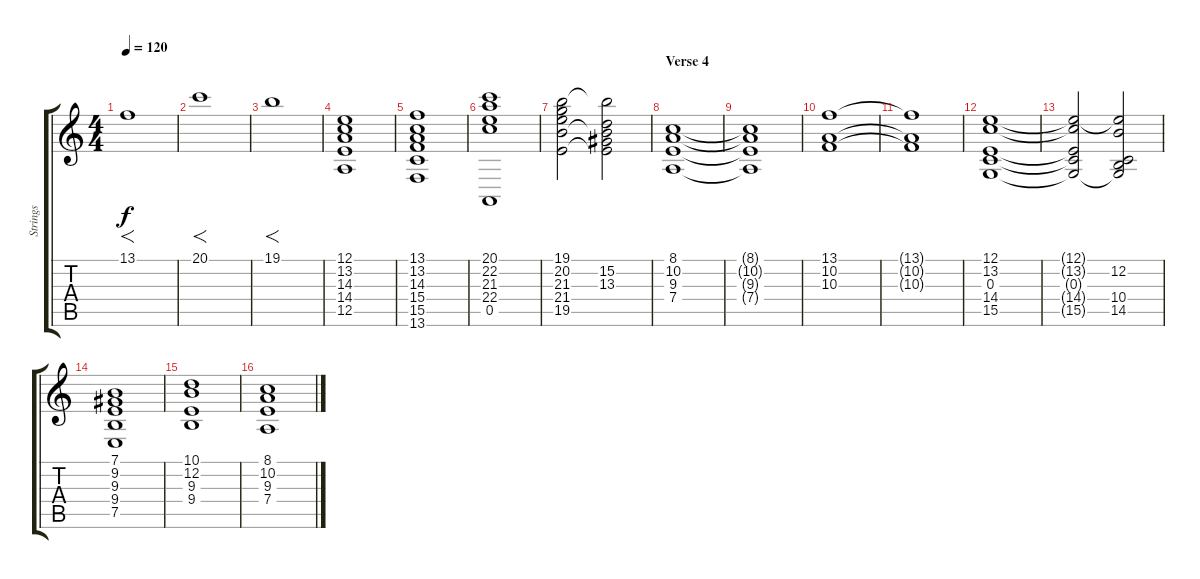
\track ("Strings" "Strings") {instrument stringensemble1}
\staff {score tabs}
\tuning (E4 B3 G3 D3 A2 E2) {hide}
\ts (4 4)
\tempo 120
\clef g2
\ks c
13.1.1{f dy f} |
20.1.1{f} |
19.1.1{f} |
(12.1 13.2 14.3 14.4 12.5).1{volume 9} |
(13.1 13.2 14.3 15.4 15.5 13.6).1 |
(20.1 22.2 21.3 22.4 0.5).1 |
(19.1 20.2 21.3 21.4 19.5).2 (19.1{t} 15.2 13.3 21.4{t} 19.5{t}).2 |
\section ("" "Verse 4")
(8.1 10.2 9.3 7.4).1 |
(8.1{t} 10.2{t} 9.3{t} 7.4{t}).1 |
(13.1 10.2 10.3).1 |
(13.1{t} 10.2{t} 10.3{t}).1 |
(12.1 13.2 0.3 14.4 15.5).1 |
(12.1{t} 13.2{t} 0.3{t} 14.4{t} 15.5{t}).2 (12.1{t} 12.2 0.3{t} 10.4 14.5).2 |
(7.1 9.2 9.3 9.4 7.5).1 |
(10.1 12.2 9.3 9.4).1 |
(8.1 10.2 9.3 7.4).1
